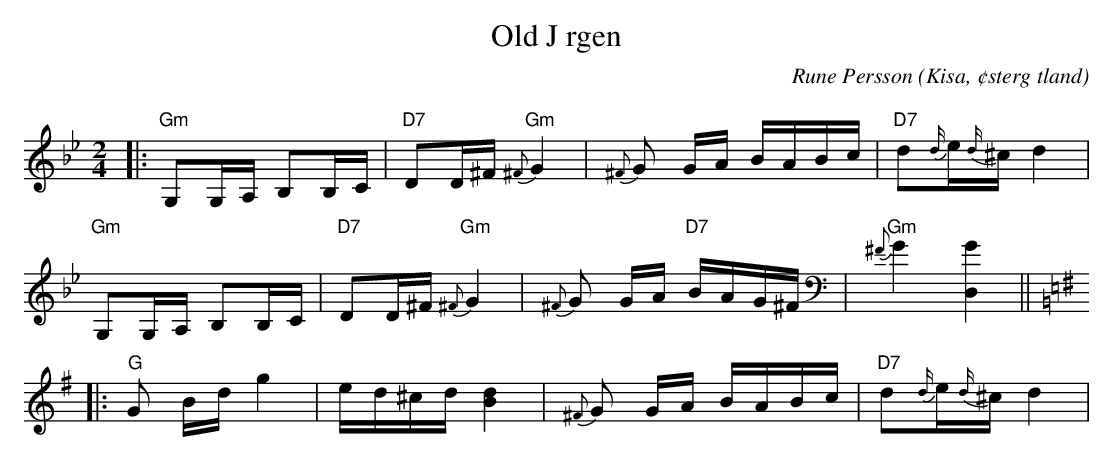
X:1
T:Old J rgen
C:Rune Persson
O:Kisa, ¢sterg tland
Q:60
M:2/4
L:1/8
K:Gm
|:"Gm"G,G,/A,/ B,B,/C/|"D7"DD/^F/ "Gm"{^F}G2|{^F}G G/A/ B/A/B/c/|"D7"d{d/}e/{d/}^c/ d2|
"Gm"G,G,/A,/ B,B,/C/|"D7"DD/^F/ "Gm"{^F}G2|{^F}G G/A/"D7" B/A/G/^F/|"Gm"{^F}G2 [D,G]2||
[K:G]|:"G"G B/d/ g2|e/d/^c/d/ [dB]2|{^F}G G/A/ B/A/B/c/|"D7"d{d/}e/{d/}^c/ d2|
